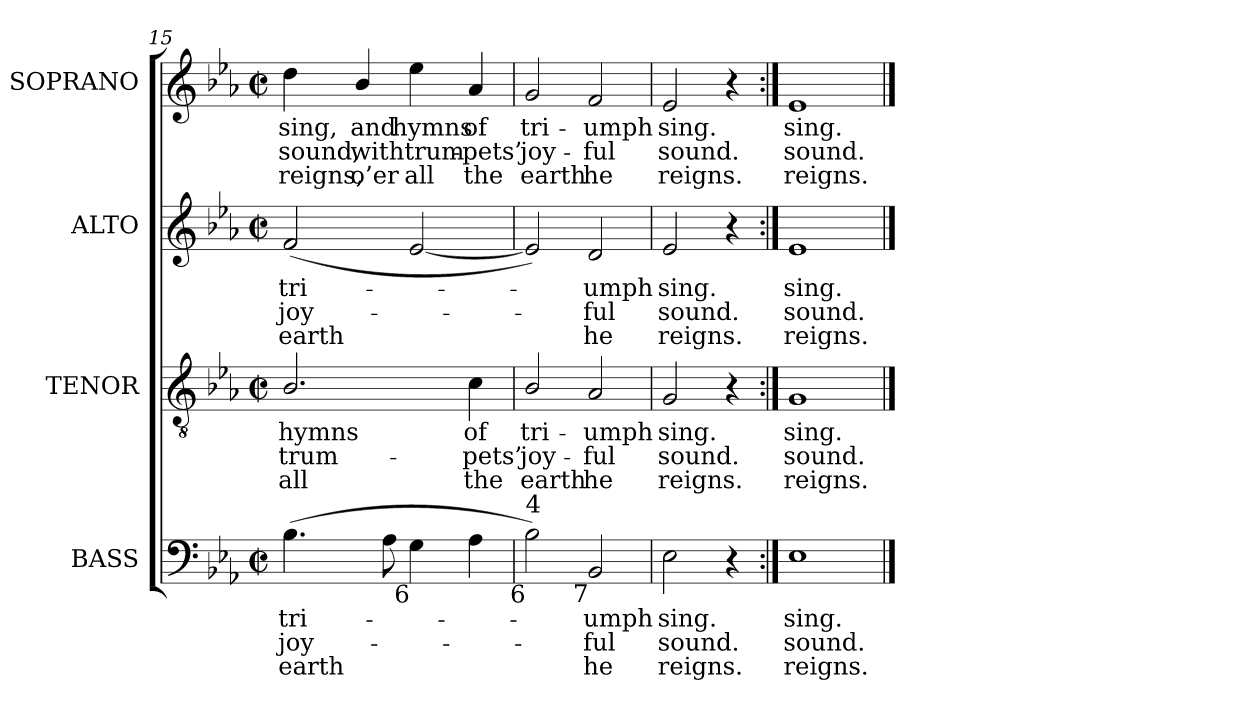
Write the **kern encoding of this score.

**kern	**text	**text	**text	**kern	**text	**text	**text	**kern	**text	**text	**text	**kern	**text	**text	**text
*part4	*part4	*part4	*part4	*part3	*part3	*part3	*part3	*part2	*part2	*part2	*part2	*part1	*part1	*part1	*part1
*staff4	*staff4	*staff4	*staff4	*staff3	*staff3	*staff3	*staff3	*staff2	*staff2	*staff2	*staff2	*staff1	*staff1	*staff1	*staff1
*I"BASS	*	*	*	*I"TENOR	*	*	*	*I"ALTO	*	*	*	*I"SOPRANO	*	*	*
*I'B.	*	*	*	*I'T.	*	*	*	*I'A.	*	*	*	*I'S.	*	*	*
*clefF4	*	*	*	*clefGv2	*	*	*	*clefG2	*	*	*	*clefG2	*	*	*
*	*	*	*	*ITrd7c12	*	*	*	*	*	*	*	*	*	*	*
*k[b-e-a-]	*	*	*	*k[b-e-a-]	*	*	*	*k[b-e-a-]	*	*	*	*k[b-e-a-]	*	*	*
*E-:	*	*	*	*E-:	*	*	*	*E-:	*	*	*	*E-:	*	*	*
*M2/2	*	*	*	*M2/2	*	*	*	*M2/2	*	*	*	*M2/2	*	*	*
*met(c|)	*	*	*	*met(c|)	*	*	*	*met(c|)	*	*	*	*met(c|)	*	*	*
=15	=15	=15	=15	=15	=15	=15	=15	=15	=15	=15	=15	=15	=15	=15	=15
!	!LO:LY:b:color=#000000	!LO:LY:b:color=#000000	!LO:LY:b:color=#000000	!	!	!	!	!	!	!	!	!	!	!	!
!	!	!	!	!	!LO:LY:b:color=#000000	!LO:LY:b:color=#000000	!LO:LY:b:color=#000000	!	!	!	!	!	!	!	!
!	!	!	!	!	!	!	!	!	!LO:LY:b:color=#000000	!LO:LY:b:color=#000000	!LO:LY:b:color=#000000	!	!	!	!
!	!	!	!	!	!	!	!	!	!	!	!	!	!LO:LY:b:color=#000000	!LO:LY:b:color=#000000	!LO:LY:b:color=#000000
(4.B-i\	tri-	joy-	earth	2.BB-i/	hymns	trum-	all	(2fi/	tri-	joy-	earth	4ddi\	sing,	sound,	reigns,
!	!	!	!	!	!	!	!	!	!	!	!	!	!LO:LY:b:color=#000000	!LO:LY:b:color=#000000	!LO:LY:b:color=#000000
.	.	.	.	.	.	.	.	.	.	.	.	4b-i/	and	with	o’er
8A-i\	.	.	.	.	.	.	.	.	.	.	.	.	.	.	.
!LO:TX:b:rj:t=6	!	!	!	!	!	!	!	!	!	!	!	!	!	!	!
!	!	!	!	!	!	!	!	!	!	!	!	!	!LO:LY:b:color=#000000	!LO:LY:b:color=#000000	!LO:LY:b:color=#000000
4Gi\	.	.	.	.	.	.	.	[2e-i/	.	.	.	4ee-i\	hymns	trum-	all
!	!	!	!	!	!LO:LY:b:color=#000000	!LO:LY:b:color=#000000	!LO:LY:b:color=#000000	!	!	!	!	!	!	!	!
!	!	!	!	!	!	!	!	!	!	!	!	!	!LO:LY:b:color=#000000	!LO:LY:b:color=#000000	!LO:LY:b:color=#000000
4A-i\	.	.	.	4Ci\	of	-pets’	the	.	.	.	.	4a-i/	of	-pets’	the
=16	=16	=16	=16	=16	=16	=16	=16	=16	=16	=16	=16	=16	=16	=16	=16
!	!	!	!	!	!LO:LY:b:color=#000000	!LO:LY:b:color=#000000	!LO:LY:b:color=#000000	!	!	!	!	!	!	!	!
!LO:TX:b:rj:t=6	!	!	!	!	!	!	!	!	!	!	!	!	!	!	!
!LO:TX:t=4	!	!	!	!	!	!	!	!	!	!	!	!	!	!	!
!	!	!	!	!	!	!	!	!	!	!	!	!	!LO:LY:b:color=#000000	!LO:LY:b:color=#000000	!LO:LY:b:color=#000000
2B-i\)	.	.	.	2BB-i/	tri-	joy-	earth	2e-i/])	.	.	.	2gi/	tri-	joy-	earth
!	!LO:LY:b:color=#000000	!LO:LY:b:color=#000000	!LO:LY:b:color=#000000	!	!	!	!	!	!	!	!	!	!	!	!
!	!	!	!	!	!LO:LY:b:color=#000000	!LO:LY:b:color=#000000	!LO:LY:b:color=#000000	!	!	!	!	!	!	!	!
!	!	!	!	!	!	!	!	!	!LO:LY:b:color=#000000	!LO:LY:b:color=#000000	!LO:LY:b:color=#000000	!	!	!	!
!LO:TX:b:rj:t=7	!	!	!	!	!	!	!	!	!	!	!	!	!	!	!
!	!	!	!	!	!	!	!	!	!	!	!	!	!LO:LY:b:color=#000000	!LO:LY:b:color=#000000	!LO:LY:b:color=#000000
2BB-i/	-umph	-ful	he	2AA-i/	-umph	-ful	he	2di/	-umph	-ful	he	2fi/	-umph	-ful	he
=17	=17	=17	=17	=17	=17	=17	=17	=17	=17	=17	=17	=17	=17	=17	=17
!	!LO:LY:b:color=#000000	!LO:LY:b:color=#000000	!LO:LY:b:color=#000000	!	!	!	!	!	!	!	!	!	!	!	!
!	!	!	!	!	!LO:LY:b:color=#000000	!LO:LY:b:color=#000000	!LO:LY:b:color=#000000	!	!	!	!	!	!	!	!
!	!	!	!	!	!	!	!	!	!LO:LY:b:color=#000000	!LO:LY:b:color=#000000	!LO:LY:b:color=#000000	!	!	!	!
!	!	!	!	!	!	!	!	!	!	!	!	!	!LO:LY:b:color=#000000	!LO:LY:b:color=#000000	!LO:LY:b:color=#000000
2E-i\	sing.	sound.	reigns.	2GGi/	sing.	sound.	reigns.	2e-i/	sing.	sound.	reigns.	2e-i/	sing.	sound.	reigns.
4r	.	.	.	4r	.	.	.	4r	.	.	.	4r	.	.	.
=18:|!	=18:|!	=18:|!	=18:|!	=18:|!	=18:|!	=18:|!	=18:|!	=18:|!	=18:|!	=18:|!	=18:|!	=18:|!	=18:|!	=18:|!	=18:|!
!	!LO:LY:b:color=#000000	!LO:LY:b:color=#000000	!LO:LY:b:color=#000000	!	!	!	!	!	!	!	!	!	!	!	!
!	!	!	!	!	!LO:LY:b:color=#000000	!LO:LY:b:color=#000000	!LO:LY:b:color=#000000	!	!	!	!	!	!	!	!
!	!	!	!	!	!	!	!	!	!LO:LY:b:color=#000000	!LO:LY:b:color=#000000	!LO:LY:b:color=#000000	!	!	!	!
!	!	!	!	!	!	!	!	!	!	!	!	!	!LO:LY:b:color=#000000	!LO:LY:b:color=#000000	!LO:LY:b:color=#000000
1E-i	sing.	sound.	reigns.	1GGi	sing.	sound.	reigns.	1e-i	sing.	sound.	reigns.	1e-i	sing.	sound.	reigns.
==	==	==	==	==	==	==	==	==	==	==	==	==	==	==	==
*-	*-	*-	*-	*-	*-	*-	*-	*-	*-	*-	*-	*-	*-	*-	*-
